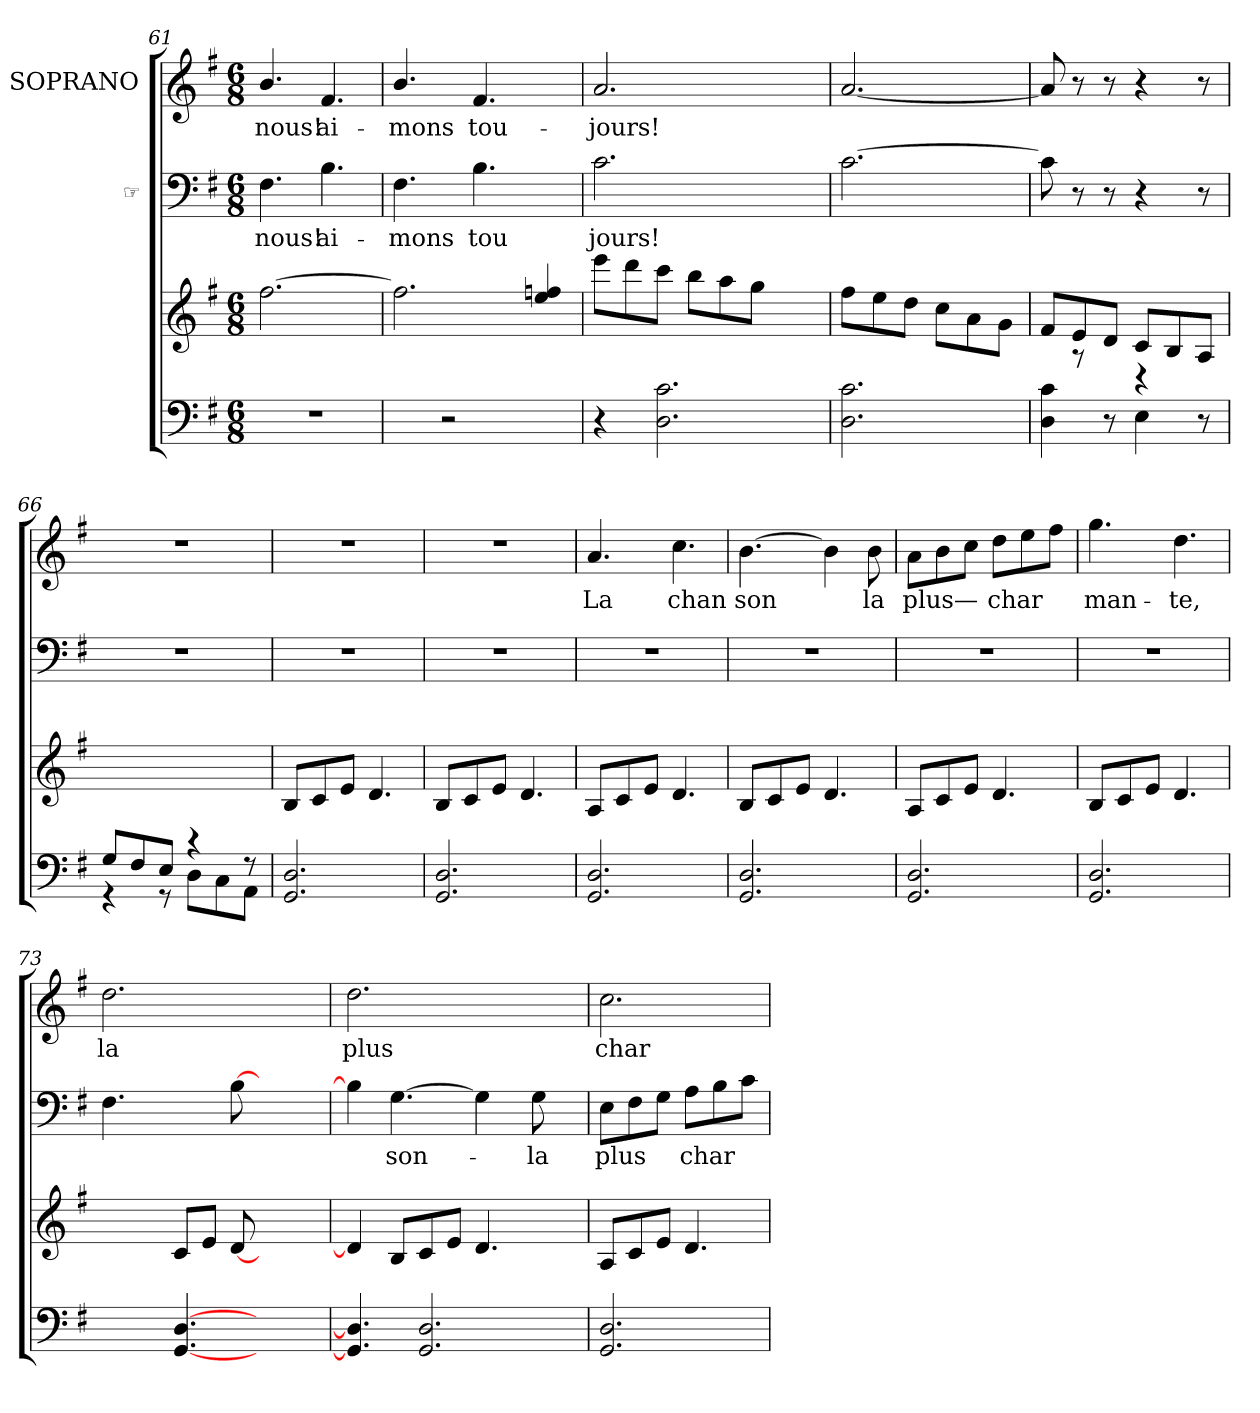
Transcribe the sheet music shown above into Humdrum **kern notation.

**kern	**kern	**kern	**text	**kern	**text
*part3	*part3	*part2	*part2	*part1	*part1
*staff4	*staff3	*staff2	*staff2	*staff1	*staff1
*	*	*I"☞	*	*I"SOPRANO	*
*clefF4	*clefG2	*clefF4	*	*clefG2	*
*k[f#]	*k[f#]	*k[f#]	*	*k[f#]	*
*M6/8	*M6/8	*M6/8	*	*M6/8	*
=61	=61	=61	=61	=61	=61
2.r	[2.ff#i\	4.F#i\	nous!	4.bi/	nous!
.	.	4.Bi\	ai-	4.f#i/	ai-
=62	=62	=62	=62	=62	=62
4ryy	2.ff#i\]	4.F#i\	mons	4.bi/	mons
2r	.	.	.	.	.
.	.	4.Bi\	tou	4.f#i/	tou-
4ryy	4ffj/ 4eej/	4ryy	.	4ryy	.
=63	=63	=63	=63	=63	=63
4r	8eeei\L	2.ci\	jours!	2.ai/	jours!
.	8dddi\	.	.	.	.
2.DZ\ 2.cZ\	8ccci\J	.	.	.	.
.	8bbi\L	.	.	.	.
.	8aai\	.	.	.	.
.	8ggi\J	.	.	.	.
.	4ryy	4ryy	.	4ryy	.
!!LO:PB:g=z
=64	=64	=64	=64	=64	=64
2.DZ\ 2.cZ\	8ff#i\L	[2.ci\	.	[2.ai/	.
.	8eei\	.	.	.	.
.	8ddi\J	.	.	.	.
.	8cci\L	.	.	.	.
.	8ai\	.	.	.	.
.	8gi\J	.	.	.	.
=65	=65	=65	=65	=65	=65
*	*^	*	*	*	*
4DZ\ 4cZ\	8f#i/L	8ryy	8ci\]	.	8ai/]	.
.	8ei/	8r	8r	.	8r	.
8r	8di/J	8ryy	8r	.	8r	.
4EZ\	8ci/L	4r	4r	.	4r	.
.	8Bi/	.	.	.	.	.
8r	8Ai/J	8ryy	8r	.	8r	.
*	*v	*v	*	*	*	*
=66	=66	=66	=66	=66	=66
*^	*	*	*	*	*
8Gi/L	4r	2.ryy	2.r	.	2.r	.
8F#i/	.	.	.	.	.	.
8Ei/J	8r	.	.	.	.	.
4r	8DZ\L	.	.	.	.	.
.	8CZ\	.	.	.	.	.
8r	8AAZ\J	.	.	.	.	.
*v	*v	*	*	*	*	*
=67	=67	=67	=67	=67	=67
2.DZ/ 2.GGZ/	8Bi/L	2.r	.	2.r	.
.	8ci/	.	.	.	.
.	8ei/J	.	.	.	.
.	4.di/	.	.	.	.
=68	=68	=68	=68	=68	=68
2.DZ/ 2.GGZ/	8Bi/L	2.r	.	2.r	.
.	8ci/	.	.	.	.
.	8ei/J	.	.	.	.
.	4.di/	.	.	.	.
!!LO:LB:g=z
=69	=69	=69	=69	=69	=69
2.DZ/ 2.GGZ/	8Ai/L	2.r	.	4.ai/	La
.	8ci/	.	.	.	.
.	8ei/J	.	.	.	.
.	4.di/	.	.	4.cci\	chan
=70	=70	=70	=70	=70	=70
2.DZ/ 2.GGZ/	8Bi/L	2.r	.	[4.bi\	son
.	8ci/	.	.	.	.
.	8ei/J	.	.	.	.
.	4.di/	.	.	4bi\]	.
.	.	.	.	8bi\	la
=71	=71	=71	=71	=71	=71
2.DZ/ 2.GGZ/	8Ai/L	2.r	.	8ai\L	plus—
.	8ci/	.	.	8bi\	.
.	8ei/J	.	.	8cci\J	.
.	4.di/	.	.	8ddi\L	char
.	.	.	.	8eei\	.
.	.	.	.	8ff#i\J	.
=72	=72	=72	=72	=72	=72
2.DZ/ 2.GGZ/	8Bi/L	2.r	.	4.ggi\	man-
.	8ci/	.	.	.	.
.	8ei/J	.	.	.	.
.	4.di/	.	.	4.ddi\	te,
=73	=73	=73	=73	=73	=73
4ryy	4.ryy	4.F#i\	.	2.ddi\	la
8ryy	.	.	.	.	.
[4.Di/ [4.GGi/	8cZ/L	8ryy	.	.	.
.	8eZ/J	8ryy	.	.	.
.	[8dV/	[8Bj\	.	.	.
4.ryy	4ryy	4ryy	.	4.ryy	.
.	8ryy	8ryy	.	.	.
!!LO:LB:g=z
=74	=74	=74	=74	=74	=74
4.Di]/ 4.GGi]/	4dV/]	4Bj\]	.	2.ddi\	plus
.	8Bi/L	[4.Gi\	son-	.	.
2.DZ/ 2.GGZ/	8ci/	.	.	.	.
.	8ei/J	.	.	.	.
.	4.di/	4Gi\]	.	.	.
.	.	.	.	4.ryy	.
.	.	8Gi\	la	.	.
.	8ryy	8ryy	.	.	.
=75	=75	=75	=75	=75	=75
2.DZ/ 2.GGZ/	8Ai/L	8Ei\L	plus	2.cci\	char
.	8ci/	8F#i\	.	.	.
.	8ei/J	8Gi\J	.	.	.
.	4.di/	8Ai\L	char	.	.
.	.	8Bi\	.	.	.
.	.	8ci\J	--	.	.
=	=	=	=	=	=
*-	*-	*-	*-	*-	*-
